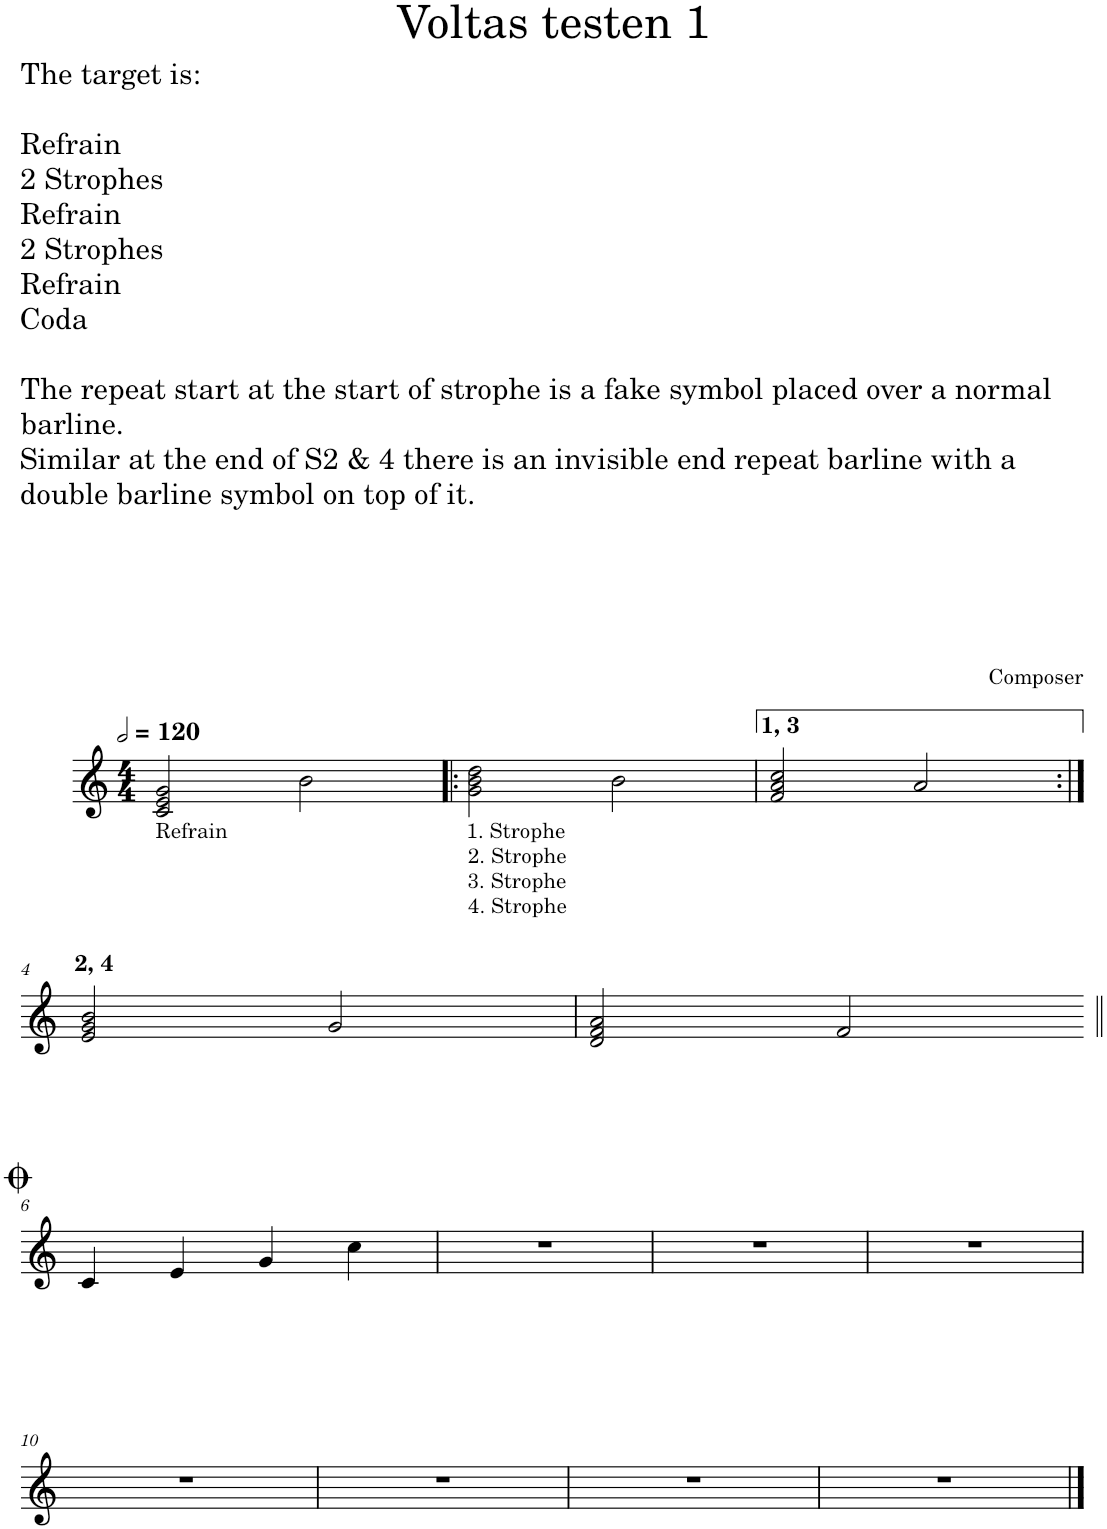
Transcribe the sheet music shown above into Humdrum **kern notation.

**kern
*part1
*staff1
*I"Piano
*I'Pno.
*clefG2
*k[]
*M4/4
*MM240
=1
!LO:TX:b:t=Refrain
2c/ 2e/ 2g/
2b\
=2
!LO:TX:b:t=1. Strophe
!LO:TX:b:t=2. Strophe
!LO:TX:b:t=3. Strophe
!LO:TX:b:t=4. Strophe
2g\ 2b\ 2dd\
2b\
=3
2f/ 2a/ 2cc/
2a/
!!LO:LB:g=z
=4:|!
2e/ 2g/ 2b/
2g/
=5
2d/ 2f/ 2a/
2f/
!!LO:LB:g=z
=6:|!
4c/
4e/
4g/
4cc\
=7
1r
=8
1r
=9
1r
!!LO:LB:g=z
=10
1r
=11
1r
=12
1r
=13
1r
==
*-
